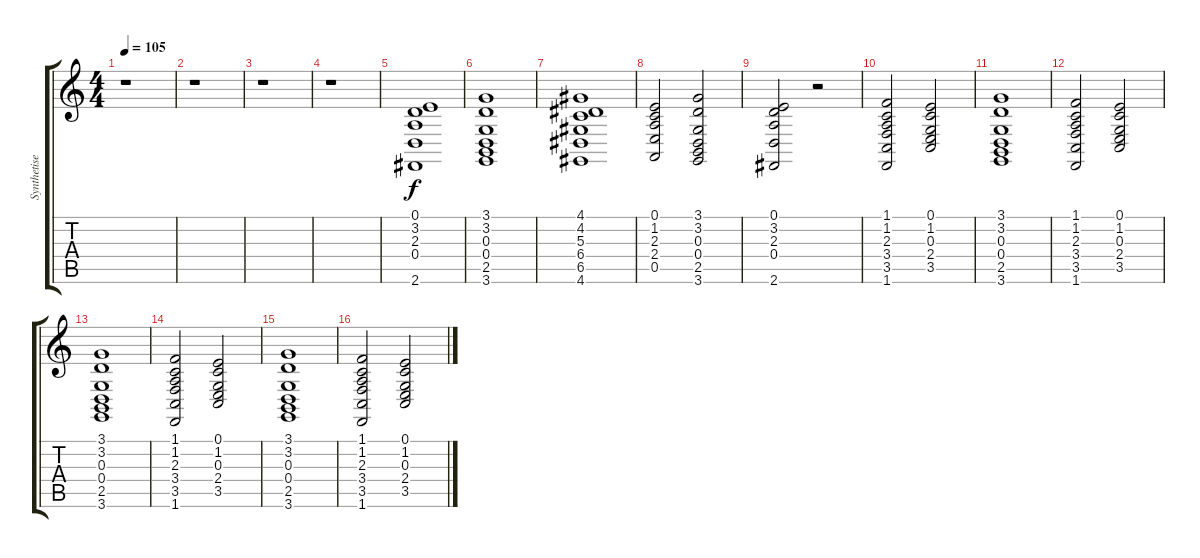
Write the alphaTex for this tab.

\track ("Synthetiseur" "Synthetise") {instrument stringensemble1}
\staff {score tabs}
\tuning (E4 B3 G3 D3 A2 E2) {hide}
\ts (4 4)
\tempo 105
\clef g2
\ks c
r.1{dy f} |
r.1 |
r.1 |
r.1 |
(0.1 3.2 2.3 0.4 2.6).1{volume 9} |
(3.1 3.2 0.3 0.4 2.5 3.6).1 |
(4.1 4.2 5.3 6.4 6.5 4.6).1 |
(0.1 1.2 2.3 2.4 0.5).2 (3.1 3.2 0.3 0.4 2.5 3.6).2 |
(0.1 3.2 2.3 0.4 2.6).2 r.2 |
(1.1 1.2 2.3 3.4 3.5 1.6).2{volume 10} (0.1 1.2 0.3 2.4 3.5).2 |
(3.1 3.2 0.3 0.4 2.5 3.6).1 |
(1.1 1.2 2.3 3.4 3.5 1.6).2 (0.1 1.2 0.3 2.4 3.5).2 |
(3.1 3.2 0.3 0.4 2.5 3.6).1 |
(1.1 1.2 2.3 3.4 3.5 1.6).2 (0.1 1.2 0.3 2.4 3.5).2 |
(3.1 3.2 0.3 0.4 2.5 3.6).1 |
(1.1 1.2 2.3 3.4 3.5 1.6).2 (0.1 1.2 0.3 2.4 3.5).2
